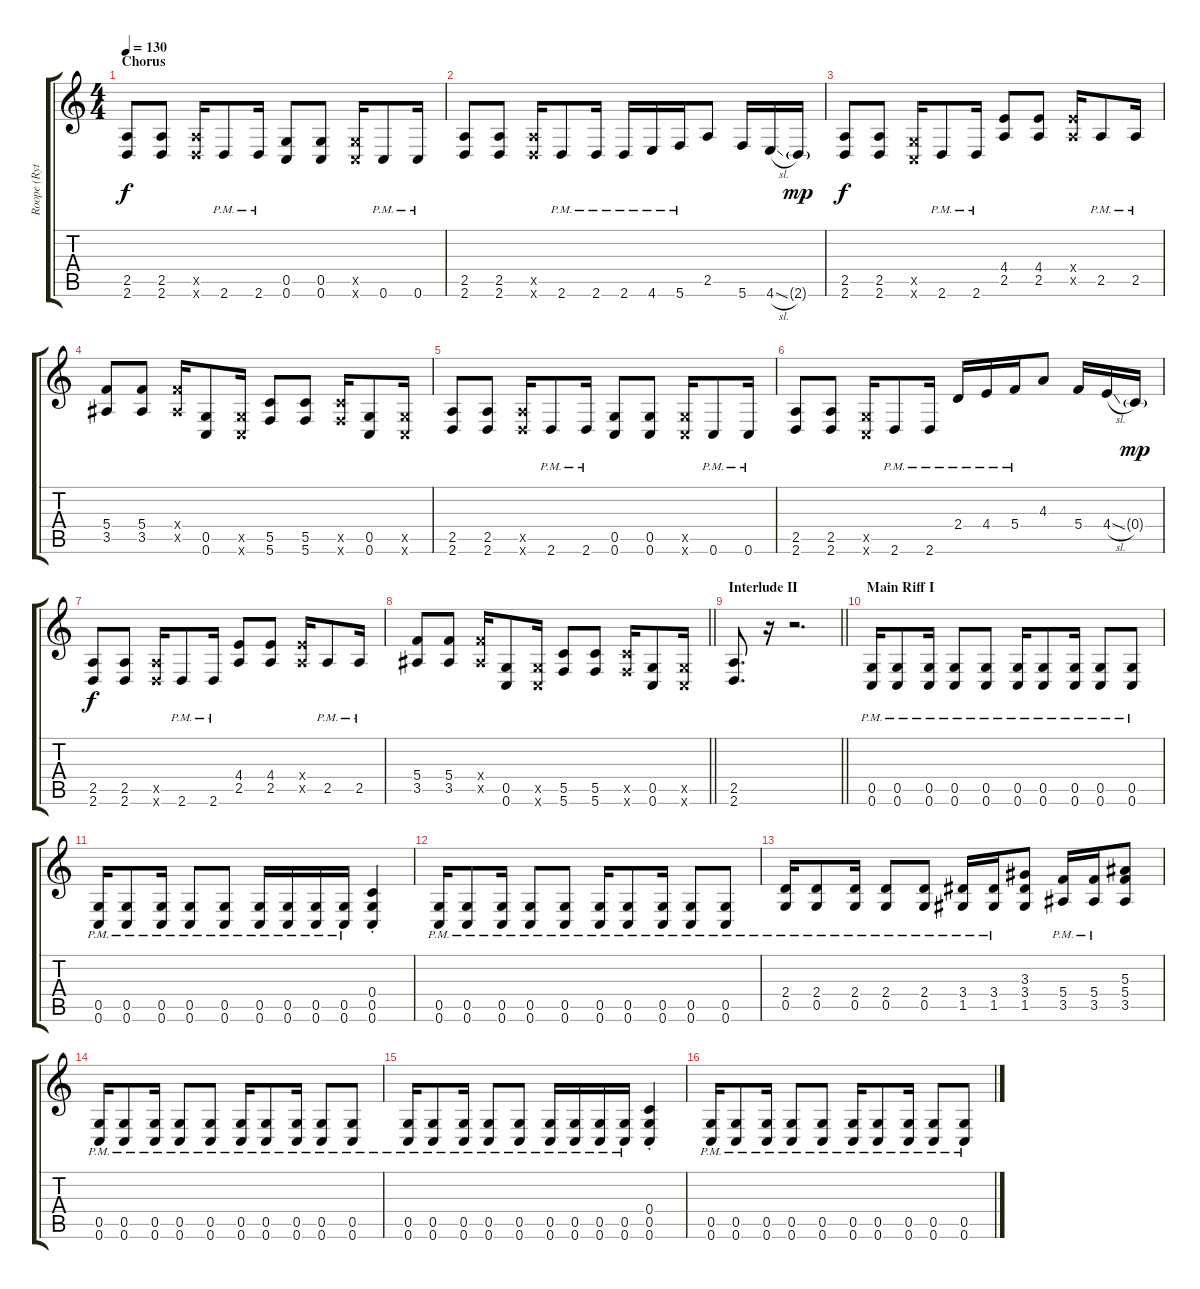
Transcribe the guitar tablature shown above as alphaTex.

\track ("Roope (Rythm Guitar)" "Roope (Ryt") {instrument overdrivenguitar}
\staff {score tabs}
\tuning (D4 A3 F3 C3 G2 C2) {hide}
\ts (4 4)
\section ("" "Chorus")
\tempo 130
\clef g2
\ks c
(2.5 2.6).8{dy f volume 13 balance 14 instrument overdrivenguitar} (2.5 2.6).8 (2.5{x} 2.6{x}).16 2.6{pm}.8 2.6{pm}.16 (0.5 0.6).8 (0.5 0.6).8 (0.5{x} 0.6{x}).16 0.6{pm}.8 0.6{pm}.16 |
(2.5 2.6).8 (2.5 2.6).8 (2.5{x} 2.6{x}).16 2.6{pm}.8 2.6{pm}.16 2.6{pm}.16{volume 14} 4.6{pm}.16 5.6{pm}.16 2.5.8 5.6.16 4.6{sl}.16 2.6{g}.16{dy mp} |
(2.5 2.6).8{dy f volume 13} (2.5 2.6).8 (0.5{x} 0.6{x}).16 2.6{pm}.8 2.6{pm}.16 (4.4 2.5).8 (4.4 2.5).8 (4.4{x} 2.5{x}).16 2.5{pm}.8 2.5{pm}.16 |
(5.4 3.5).8 (5.4 3.5).8 (5.4{x} 3.5{x}).16 (0.5 0.6).8 (0.5{x} 0.6{x}).16 (5.5 5.6).8 (5.5 5.6).8 (5.5{x} 5.6{x}).16 (0.5 0.6).8 (0.5{x} 0.6{x}).16 |
(2.5 2.6).8 (2.5 2.6).8 (2.5{x} 2.6{x}).16 2.6{pm}.8 2.6{pm}.16 (0.5 0.6).8 (0.5 0.6).8 (0.5{x} 0.6{x}).16 0.6{pm}.8 0.6{pm}.16 |
(2.5 2.6).8 (2.5 2.6).8 (0.5{x} 0.6{x}).16 2.6{pm}.8 2.6{pm}.16 2.4{pm}.16{volume 14} 4.4{pm}.16 5.4{pm}.16 4.3.8 5.4.16 4.4{sl}.16 0.4{g}.16{dy mp} |
(2.5 2.6).8{dy f volume 13} (2.5 2.6).8 (2.5{x} 2.6{x}).16 2.6{pm}.8 2.6{pm}.16 (4.4 2.5).8 (4.4 2.5).8 (4.4{x} 2.5{x}).16 2.5{pm}.8 2.5{pm}.16 |
\barLineRight lightlight
(5.4 3.5).8 (5.4 3.5).8 (5.4{x} 3.5{x}).16 (0.5 0.6).8 (0.5{x} 0.6{x}).16 (5.5 5.6).8 (5.5 5.6).8 (5.5{x} 5.6{x}).16 (0.5 0.6).8 (0.5{x} 0.6{x}).16 |
\section ("" "Interlude II")
\barLineRight lightlight
(2.5 2.6).8{d} r.16 r.2{d} |
\section ("" "Main Riff I")
(0.5{pm} 0.6{pm}).16{volume 13 balance 14 instrument overdrivenguitar} (0.5{pm} 0.6{pm}).8 (0.5{pm} 0.6{pm}).16 (0.5{pm} 0.6{pm}).8 (0.5{pm} 0.6{pm}).8 (0.5{pm} 0.6{pm}).16 (0.5{pm} 0.6{pm}).8 (0.5{pm} 0.6{pm}).16 (0.5{pm} 0.6{pm}).8 (0.5{pm} 0.6{pm}).8 |
(0.5{pm} 0.6{pm}).16 (0.5{pm} 0.6{pm}).8 (0.5{pm} 0.6{pm}).16 (0.5{pm} 0.6{pm}).8 (0.5{pm} 0.6{pm}).8 (0.5{pm} 0.6{pm}).16 (0.5{pm} 0.6{pm}).16 (0.5{pm} 0.6{pm}).16 (0.5{pm} 0.6{pm}).16 (0.4{st} 0.5{st} 0.6{st}).4 |
(0.5{pm} 0.6{pm}).16 (0.5{pm} 0.6{pm}).8 (0.5{pm} 0.6{pm}).16 (0.5{pm} 0.6{pm}).8 (0.5{pm} 0.6{pm}).8 (0.5{pm} 0.6{pm}).16 (0.5{pm} 0.6{pm}).8 (0.5{pm} 0.6{pm}).16 (0.5{pm} 0.6{pm}).8 (0.5{pm} 0.6{pm}).8 |
(2.4{pm} 0.5{pm}).16 (2.4{pm} 0.5{pm}).8 (2.4{pm} 0.5{pm}).16 (2.4{pm} 0.5{pm}).8 (2.4{pm} 0.5{pm}).8 (3.4{pm} 1.5{pm}).16 (3.4{pm} 1.5{pm}).16 (3.3 3.4 1.5).8 (5.4{pm} 3.5{pm}).16 (5.4{pm} 3.5{pm}).16 (5.3 5.4 3.5).8 |
(0.5{pm} 0.6{pm}).16 (0.5{pm} 0.6{pm}).8 (0.5{pm} 0.6{pm}).16 (0.5{pm} 0.6{pm}).8 (0.5{pm} 0.6{pm}).8 (0.5{pm} 0.6{pm}).16 (0.5{pm} 0.6{pm}).8 (0.5{pm} 0.6{pm}).16 (0.5{pm} 0.6{pm}).8 (0.5{pm} 0.6{pm}).8 |
(0.5{pm} 0.6{pm}).16 (0.5{pm} 0.6{pm}).8 (0.5{pm} 0.6{pm}).16 (0.5{pm} 0.6{pm}).8 (0.5{pm} 0.6{pm}).8 (0.5{pm} 0.6{pm}).16 (0.5{pm} 0.6{pm}).16 (0.5{pm} 0.6{pm}).16 (0.5{pm} 0.6{pm}).16 (0.4{st} 0.5{st} 0.6{st}).4 |
(0.5{pm} 0.6{pm}).16 (0.5{pm} 0.6{pm}).8 (0.5{pm} 0.6{pm}).16 (0.5{pm} 0.6{pm}).8 (0.5{pm} 0.6{pm}).8 (0.5{pm} 0.6{pm}).16 (0.5{pm} 0.6{pm}).8 (0.5{pm} 0.6{pm}).16 (0.5{pm} 0.6{pm}).8 (0.5{pm} 0.6{pm}).8
